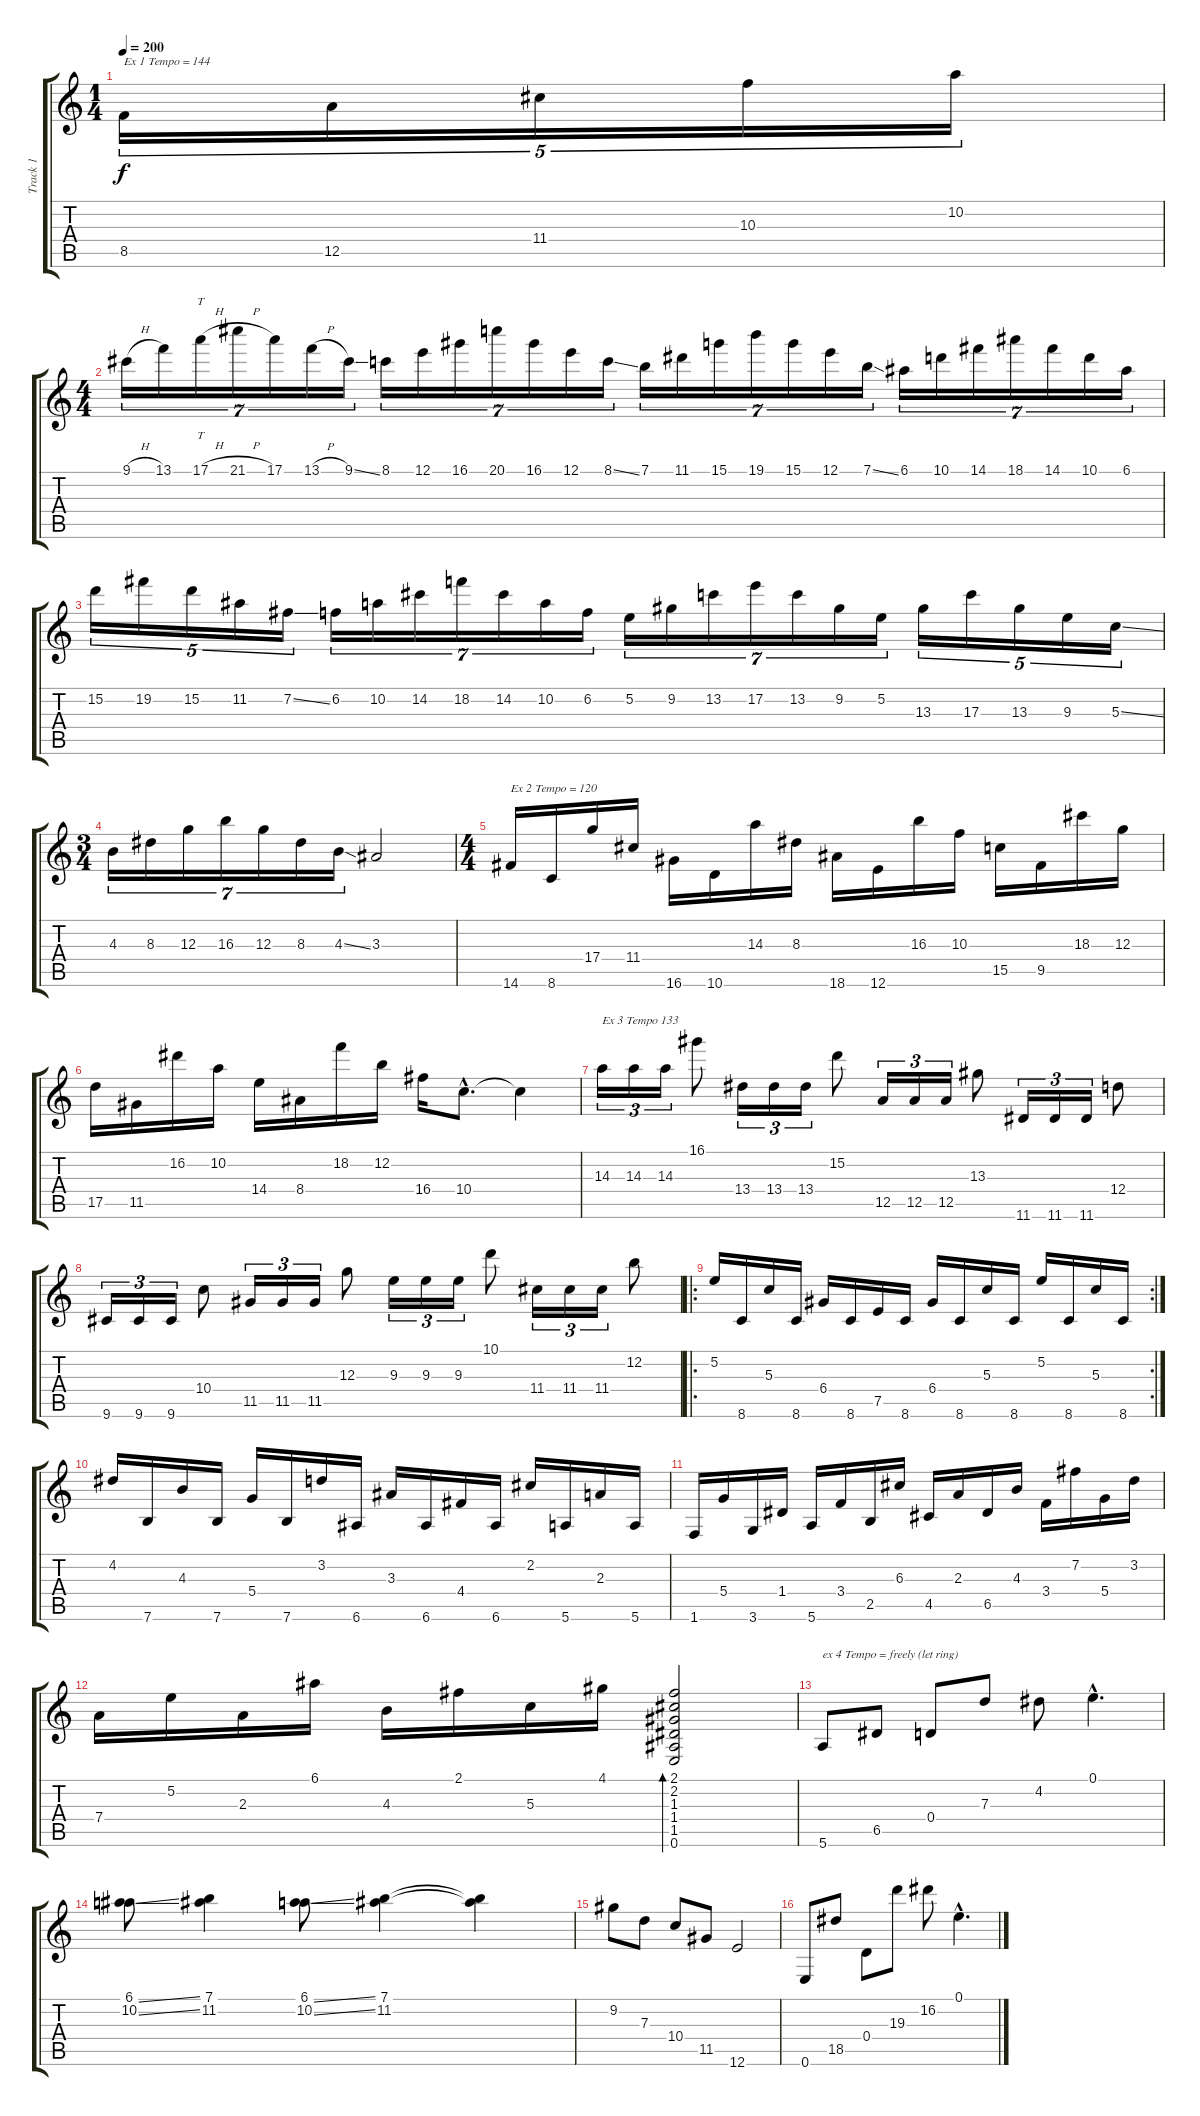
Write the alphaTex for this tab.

\track ("Track 1" "Track 1") {instrument acousticguitarnylon}
\staff {score tabs}
\tuning (E4 B3 G3 D3 A2 E2) {hide}
\ts (1 4)
\tempo 200
\clef g2
\ks c
8.5.16{tu (5 4) txt "Ex 1 Tempo = 144" dy f instrument acousticguitarnylon} 12.5.16{tu (5 4)} 11.4.16{tu (5 4)} 10.3.16{tu (5 4)} 10.2.16{tu (5 4)} |
\ts (4 4)
9.1{h}.16{tu (7 4)} 13.1.16{tu (7 4)} 17.1{h}.16{tt tu (7 4)} 21.1{h}.16{tu (7 4)} 17.1.16{tu (7 4)} 13.1{h}.16{tu (7 4)} 9.1{ss}.16{tu (7 4)} 8.1.16{tu (7 4)} 12.1.16{tu (7 4)} 16.1.16{tu (7 4)} 20.1.16{tu (7 4)} 16.1.16{tu (7 4)} 12.1.16{tu (7 4)} 8.1{ss}.16{tu (7 4)} 7.1.16{tu (7 4)} 11.1.16{tu (7 4)} 15.1.16{tu (7 4)} 19.1.16{tu (7 4)} 15.1.16{tu (7 4)} 12.1.16{tu (7 4)} 7.1{ss}.16{tu (7 4)} 6.1.16{tu (7 4)} 10.1.16{tu (7 4)} 14.1.16{tu (7 4)} 18.1.16{tu (7 4)} 14.1.16{tu (7 4)} 10.1.16{tu (7 4)} 6.1.16{tu (7 4)} |
15.2.16{tu (5 4)} 19.2.16{tu (5 4)} 15.2.16{tu (5 4)} 11.2.16{tu (5 4)} 7.2{ss}.16{tu (5 4)} 6.2.16{tu (7 4)} 10.2.16{tu (7 4)} 14.2.16{tu (7 4)} 18.2.16{tu (7 4)} 14.2.16{tu (7 4)} 10.2.16{tu (7 4)} 6.2.16{tu (7 4)} 5.2.16{tu (7 4)} 9.2.16{tu (7 4)} 13.2.16{tu (7 4)} 17.2.16{tu (7 4)} 13.2.16{tu (7 4)} 9.2.16{tu (7 4)} 5.2.16{tu (7 4)} 13.3.16{tu (5 4)} 17.3.16{tu (5 4)} 13.3.16{tu (5 4)} 9.3.16{tu (5 4)} 5.3{ss}.16{tu (5 4)} |
\ts (3 4)
4.3.16{tu (7 4)} 8.3.16{tu (7 4)} 12.3.16{tu (7 4)} 16.3.16{tu (7 4)} 12.3.16{tu (7 4)} 8.3.16{tu (7 4)} 4.3{ss}.16{tu (7 4)} 3.3.2 |
\ts (4 4)
14.6.16{txt "Ex 2 Tempo = 120"} 8.6.16 17.4.16 11.4.16 16.6.16 10.6.16 14.3.16 8.3.16 18.6.16 12.6.16 16.3.16 10.3.16 15.5.16 9.5.16 18.3.16 12.3.16 |
17.5.16 11.5.16 16.2.16 10.2.16 14.4.16 8.4.16 18.2.16 12.2.16 16.4.16 10.4{hac}.8{d} 10.4{t}.4 |
14.3.16{tu (3 2) txt "Ex 3 Tempo 133"} 14.3.16{tu (3 2)} 14.3.16{tu (3 2)} 16.1.8 13.4.16{tu (3 2)} 13.4.16{tu (3 2)} 13.4.16{tu (3 2)} 15.2.8 12.5.16{tu (3 2)} 12.5.16{tu (3 2)} 12.5.16{tu (3 2)} 13.3.8 11.6.16{tu (3 2)} 11.6.16{tu (3 2)} 11.6.16{tu (3 2)} 12.4.8 |
9.6.16{tu (3 2)} 9.6.16{tu (3 2)} 9.6.16{tu (3 2)} 10.4.8 11.5.16{tu (3 2)} 11.5.16{tu (3 2)} 11.5.16{tu (3 2)} 12.3.8 9.3.16{tu (3 2)} 9.3.16{tu (3 2)} 9.3.16{tu (3 2)} 10.1.8 11.4.16{tu (3 2)} 11.4.16{tu (3 2)} 11.4.16{tu (3 2)} 12.2.8 |
\ro
\rc 2
5.2.16 8.6.16 5.3.16 8.6.16 6.4.16 8.6.16 7.5.16 8.6.16 6.4.16 8.6.16 5.3.16 8.6.16 5.2.16 8.6.16 5.3.16 8.6.16 |
4.2.16 7.6.16 4.3.16 7.6.16 5.4.16 7.6.16 3.2.16 6.6.16 3.3.16 6.6.16 4.4.16 6.6.16 2.2.16 5.6.16 2.3.16 5.6.16 |
1.6.16 5.4.16 3.6.16 1.4.16 5.6.16 3.4.16 2.5.16 6.3.16 4.5.16 2.3.16 6.5.16 4.3.16 3.4.16 7.2.16 5.4.16 3.2.16 |
7.4.16 5.2.16 2.3.16 6.1.16 4.3.16 2.1.16 5.3.16 4.1.16 (2.1 2.2 1.3 1.4 1.5 0.6).2{bd 240} |
5.6.8{txt "ex 4 Tempo = freely (let ring)"} 6.5.8 0.4.8 7.3.8 4.2.8 0.1{hac}.4{d} |
(6.1{ss} 10.2{ss}).8 (7.1 11.2).4 (6.1{ss} 10.2{ss}).8 (7.1 11.2).4 (7.1{t} 11.2{t}).4 |
9.2.8 7.3.8 10.4.8 11.5.8 12.6.2 |
0.6.8 18.5.8 0.4.8 19.3.8 16.2.8 0.1{hac}.4{d}
